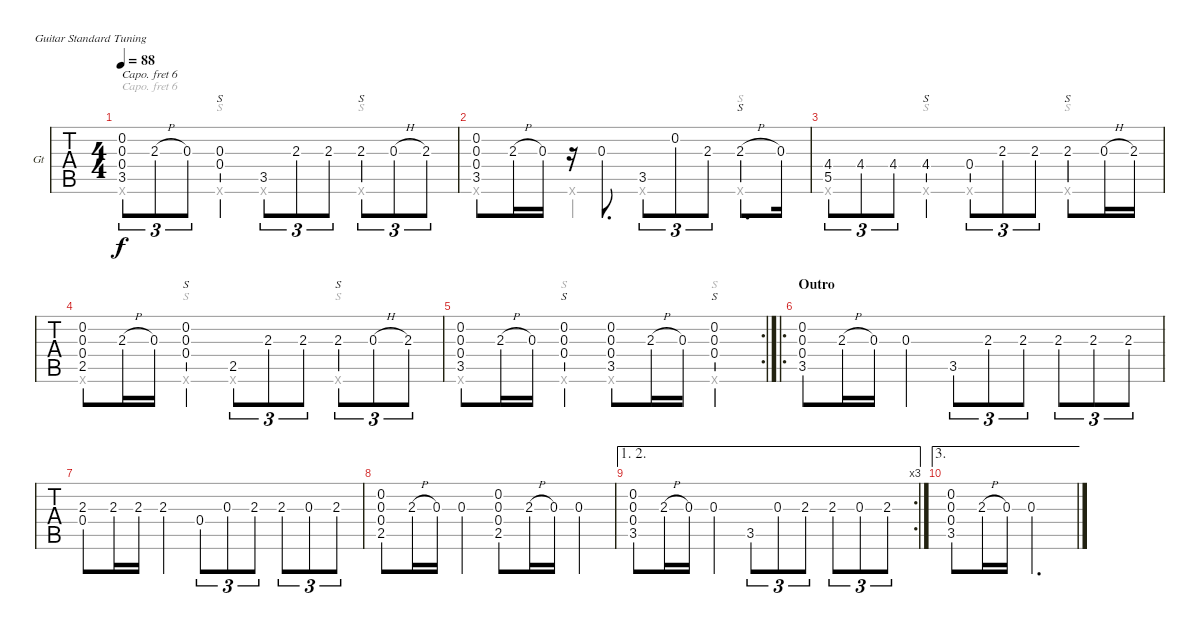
\defaultSystemsLayout 4
\bracketExtendMode nobrackets
\firstSystemTrackNameOrientation horizontal
\otherSystemsTrackNameOrientation horizontal
\track ("Guitar" "Gt") {instrument acousticguitarsteel}
\staff {tabs}
\capo 6
\tuning (E4 B3 G3 D3 A2 E2)
\voice
\ts (4 4)
\tempo 88
\clef g2
\ks g
(3.5 0.3 0.4 0.2).8{tu (3 2) dy f} 2.3{h}.8{tu (3 2)} 0.3.8{tu (3 2)} (0.4 0.3).4{s} 3.5.8{tu (3 2)} 2.3.8{tu (3 2)} 2.3.8{tu (3 2)} 2.3.8{s tu (3 2)} 0.3{h}.8{tu (3 2)} 2.3.8{tu (3 2)} |
(3.5 0.3 0.4 0.2).8 2.3{h}.16 0.3.16 r.16 0.3.8{d} 3.5.8{tu (3 2)} 0.2.8{tu (3 2)} 2.3.8{tu (3 2)} 2.3{h}.8{s d} 0.3.16 |
(5.5 4.4).8{tu (3 2)} 4.4.8{tu (3 2)} 4.4.8{tu (3 2)} 4.4.4{s} 0.4.8{tu (3 2)} 2.3.8{tu (3 2)} 2.3.8{tu (3 2)} 2.3.8{s} 0.3{h}.16 2.3.16 |
(2.5 0.3 0.4 0.2).8 2.3{h}.16 0.3.16 (0.4 0.3 0.2).4{s} 2.5.8{tu (3 2)} 2.3.8{tu (3 2)} 2.3.8{tu (3 2)} 2.3.8{s tu (3 2)} 0.3{h}.8{tu (3 2)} 2.3.8{tu (3 2)} |
\rc 2
(3.5 0.3 0.4 0.2).8 2.3{h}.16 0.3.16 (0.2 0.3 0.4).4{s} (3.5 0.3 0.4 0.2).8 2.3{h}.16 0.3.16 (0.2 0.3 0.4).4{s} |
\ro
\section ("" "Outro")
(3.5 0.3 0.4 0.2).8 2.3{h}.16 0.3.16 0.3.4 3.5.8{tu (3 2)} 2.3.8{tu (3 2)} 2.3.8{tu (3 2)} 2.3.8{tu (3 2)} 2.3.8{tu (3 2)} 2.3.8{tu (3 2)} |
(2.3 0.4).8 2.3.16 2.3.16 2.3.4 0.4.8{tu (3 2)} 0.3.8{tu (3 2)} 2.3.8{tu (3 2)} 2.3.8{tu (3 2)} 0.3.8{tu (3 2)} 2.3.8{tu (3 2)} |
(2.5 0.3 0.4 0.2).8 2.3{h}.16 0.3.16 0.3.4 (2.5 0.3 0.4 0.2).8 2.3{h}.16 0.3.16 0.3.4 |
\ae (1 2)
\rc 3
(3.5 0.3 0.4 0.2).8 2.3{h}.16 0.3.16 0.3.4 3.5.8{tu (3 2)} 0.3.8{tu (3 2)} 2.3.8{tu (3 2)} 2.3.8{tu (3 2)} 0.3.8{tu (3 2)} 2.3.8{tu (3 2)} |
\ae 3
(3.5 0.3 0.4 0.2).8 2.3{h}.16 0.3.16 0.3.2{d}
\voice
\clef g2
\ottava regular
\simile none
\ks g
0.6{x}.4{dy f} 0.6{x}.4{s} 0.6{x}.4 0.6{x}.4{s} |
0.6{x}.4 0.6{x}.4 0.6{x}.4 0.6{x}.4{s} |
0.6{x}.4 0.6{x}.4{s} 0.6{x}.4 0.6{x}.4{s} |
0.6{x}.4 0.6{x}.4{s} 0.6{x}.4 0.6{x}.4{s} |
0.6{x}.4 0.6{x}.4{s} 0.6{x}.4 0.6{x}.4{s} |
|
|
|
|
